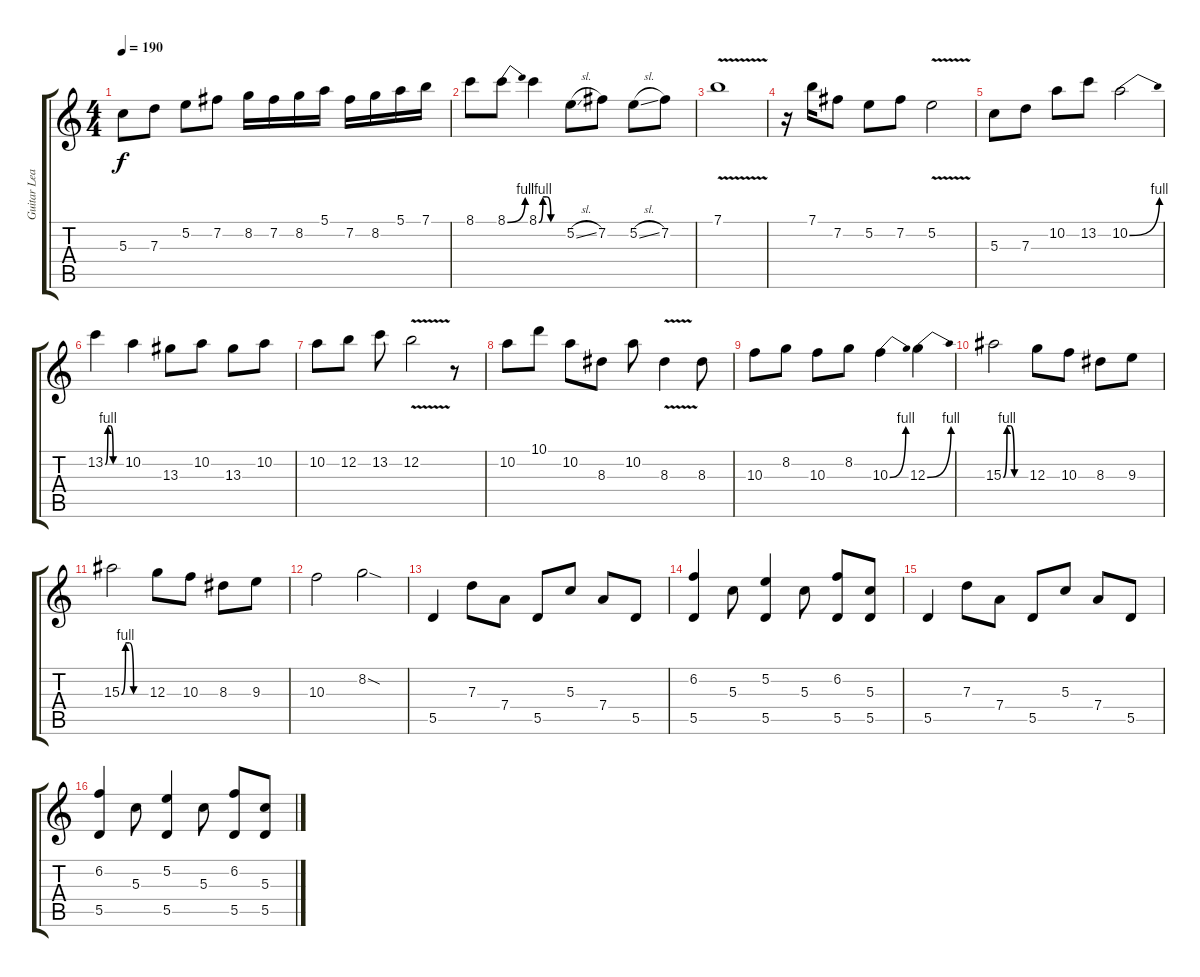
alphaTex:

\track ("Guitar Lead" "Guitar Lea") {instrument overdrivenguitar}
\staff {score tabs}
\tuning (E4 B3 G3 D3 A2 E2) {hide}
\ts (4 4)
\tempo 190
\clef g2
\ks c
5.3.8{dy f} 7.3.8 5.2.8 7.2.8 8.2.16 7.2.16 8.2.16 5.1.16 7.2.16 8.2.16 5.1.16 7.1.16 |
8.1.8 8.1{be (bend 0 0 60 4)}.8 8.1{be (custom 0 0 10 4 20 4 30 0 60 0)}.4 5.2{sl}.8 7.2.8 5.2{sl}.8 7.2.8 |
7.1{v}.1 |
r.16 7.1.16 7.2.8 5.2.8 7.2.8 5.2{v}.2 |
5.3.8 7.3.8 10.2.8 13.2.8 10.2{be (bend 0 0 60 4)}.2 |
13.2{be (custom 0 0 10 4 20 4 30 0 60 0)}.4 10.2.4 13.3.8 10.2.8 13.3.8 10.2.8 |
10.2.8 12.2.8 13.2.8 12.2{v}.2 r.8 |
10.2.8 10.1.8 10.2.8 8.3.8 10.2.8 8.3{v}.4 8.3.8 |
10.3.8 8.2.8 10.3.8 8.2.8 10.3{be (bend 0 0 60 4)}.4 12.3{be (bend 0 0 60 4)}.4 |
15.3{be (custom 0 0 10 4 20 4 30 0 60 0)}.2 12.3.8 10.3.8 8.3.8 9.3.8 |
15.3{be (custom 0 0 10 4 20 4 30 0 60 0)}.2 12.3.8 10.3.8 8.3.8 9.3.8 |
10.3.2 8.2{sod}.2 |
5.5.4 7.3.8 7.4.8 5.5.8 5.3.8 7.4.8 5.5.8 |
(6.2 5.5).4 5.3.8 (5.2 5.5).4 5.3.8 (6.2 5.5).8 (5.3 5.5).8 |
5.5.4 7.3.8 7.4.8 5.5.8 5.3.8 7.4.8 5.5.8 |
(6.2 5.5).4 5.3.8 (5.2 5.5).4 5.3.8 (6.2 5.5).8 (5.3 5.5).8
